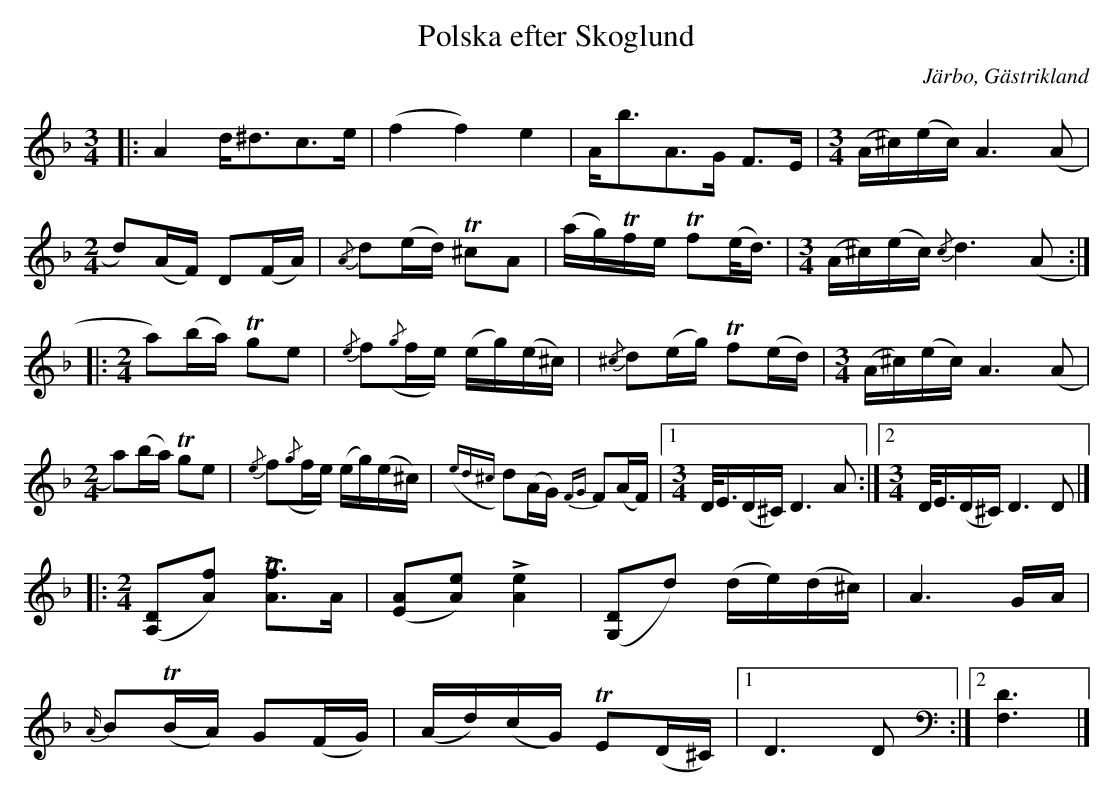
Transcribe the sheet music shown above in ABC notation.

X:1
T: Polska efter Skoglund
O: Järbo, Gästrikland
M: 3/4
L: 1/16
K: Dm
|:A4d2<^d2c2>e2 | (f4f4) e4| A2<b2A2>G2 F2>E2|[M:3/4] (A^c)(ec) A6 (A2 |
[M:2/4] d2)(AF) D2(FA) |{/A}d2(ed)  T^c2A2 |(ag)Tfe  Tf2(e<d) |[M:3/4] (A^c)(ec) {/c}d4>(A4:|
|:[M:2/4]a2)(ba) Tg2e2 | {/e}f2({/g}fe) (eg)(e^c) | {/^c}d2(eg) Tf2(ed) |[M:3/4] (A^c)(ec) A6 (A2|
[M:2/4] a2)(ba)  Tg2e2| {/e}f2({/g}fe) (eg)(e^c)| ({ed^c}d2)(AG)  {FG}F2(AF)|[1 [M:3/4] D<E(D^C)  D4>A4:|[2[M:3/4] D<E(D^C)  D4>D4|]
|:[M:2/4]([A,2D2][A2f2]) L[A2Tf2]>A2 | ([E2A2][A2e2]) L[A4e4] | ([G,2D2]d2) (de)(d^c) | A6GA |
{A/}B2T(BA) G2(FG) | (Ad)(cG) TE2(D^C) |[1 D4>D4 :|[2 [F,6D6] |]
